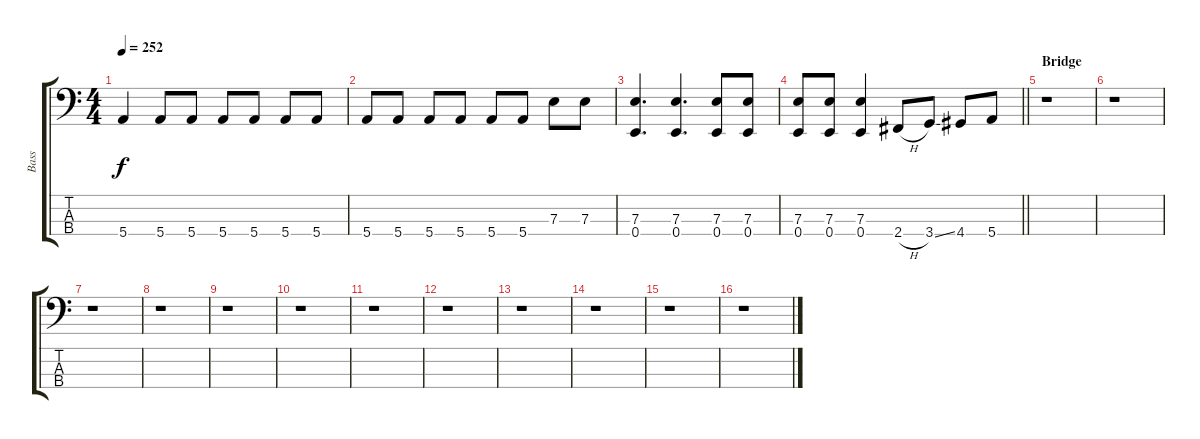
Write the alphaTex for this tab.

\track ("Bass" "Bass") {instrument electricbassfinger}
\staff {score tabs}
\tuning (G2 D2 A1 E1) {hide}
\ts (4 4)
\tempo 252
\clef f4
\ks c
5.4{t}.4{dy f} 5.4.8 5.4.8 5.4.8 5.4.8 5.4.8 5.4.8 |
5.4.8 5.4.8 5.4.8 5.4.8 5.4.8 5.4.8 7.3.8 7.3.8 |
(7.3 0.4).4{d} (7.3 0.4).4{d} (7.3 0.4).8 (7.3 0.4).8 |
\barLineRight lightlight
(7.3 0.4).8 (7.3 0.4).8 (7.3 0.4).4 2.4{h}.8 3.4{ss}.8 4.4.8 5.4.8 |
\section ("" "Bridge")
r.1 |
r.1 |
r.1 |
r.1 |
r.1 |
r.1 |
r.1 |
r.1 |
r.1 |
r.1 |
r.1 |
r.1
